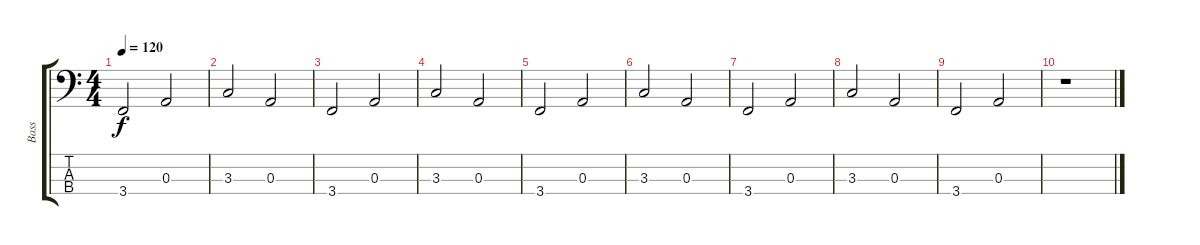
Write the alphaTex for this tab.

\track ("Bass" "Bass") {instrument electricbasspick}
\staff {score tabs}
\tuning (G2 D2 A1 D1) {hide}
\ts (4 4)
\tempo 120
\clef f4
\ks c
3.4.2{dy f} 0.3.2 |
3.3.2 0.3.2 |
3.4.2 0.3.2 |
3.3.2 0.3.2 |
3.4.2 0.3.2 |
3.3.2 0.3.2 |
3.4.2 0.3.2 |
3.3.2 0.3.2 |
3.4.2 0.3.2 |
r.1
